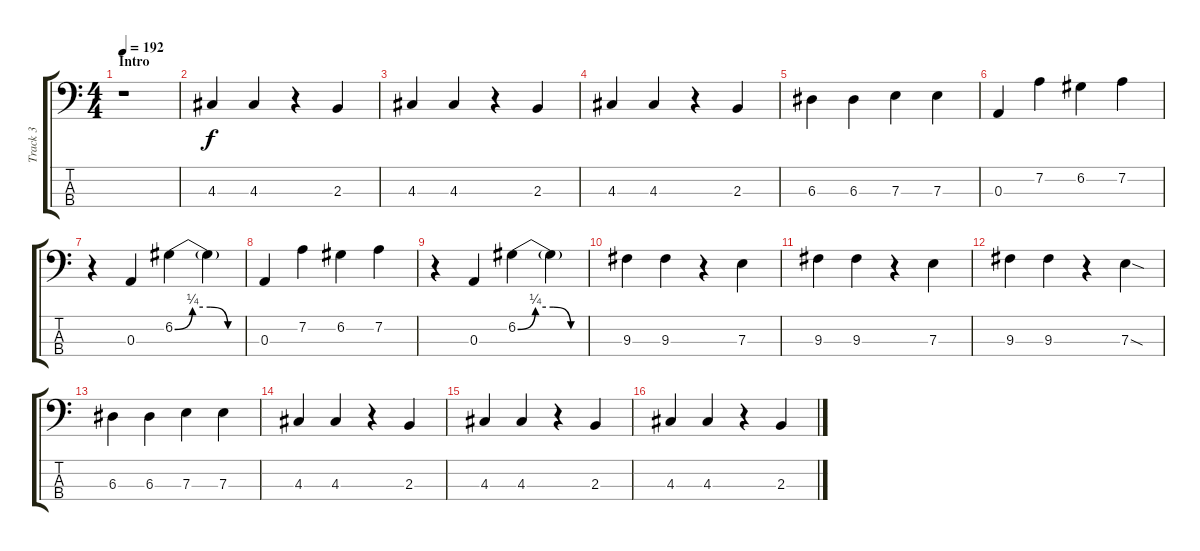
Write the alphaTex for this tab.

\track ("Track 3" "Track 3") {instrument fretlessbass}
\staff {score tabs}
\tuning (G2 D2 A1 E1) {hide}
\ts (4 4)
\section ("" "Intro")
\tempo 192
\clef f4
\ks c
r.1{dy f instrument fretlessbass} |
4.3.4 4.3.4 r.4 2.3.4 |
4.3.4 4.3.4 r.4 2.3.4 |
4.3.4 4.3.4 r.4 2.3.4 |
6.3.4 6.3.4 7.3.4 7.3.4 |
0.3.4 7.2.4 6.2.4 7.2.4 |
r.4 0.3.4 6.2{be (custom 0 0 15 1 30 1 45 0 60 0)}.4 6.2{t}.4 |
0.3.4 7.2.4 6.2.4 7.2.4 |
r.4 0.3.4 6.2{be (custom 0 0 15 1 30 1 45 0 60 0)}.4 6.2{t}.4 |
9.3.4 9.3.4 r.4 7.3.4 |
9.3.4 9.3.4 r.4 7.3.4 |
9.3.4 9.3.4 r.4 7.3{sod}.4 |
6.3.4 6.3.4 7.3.4 7.3.4 |
4.3.4 4.3.4 r.4 2.3.4 |
4.3.4 4.3.4 r.4 2.3.4 |
4.3.4 4.3.4 r.4 2.3.4
